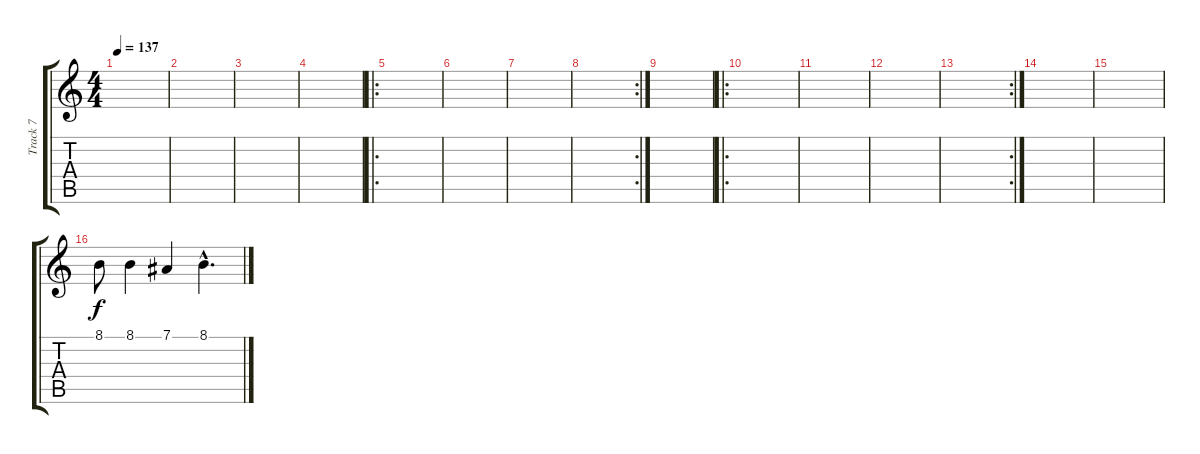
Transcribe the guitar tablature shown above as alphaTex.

\track ("Track 7" "Track 7") {instrument cello}
\staff {score tabs}
\tuning (Eb4 Bb3 Gb3 Db3 Ab2 Eb2) {hide}
\ts (4 4)
\tempo 137
\clef g2
\ks c
|
|
|
|
\ro
|
|
|
\rc 2
|
|
\ro
|
|
|
\rc 2
|
|
|
8.1.8 8.1.4 7.1.4 8.1{hac}.4{d}
